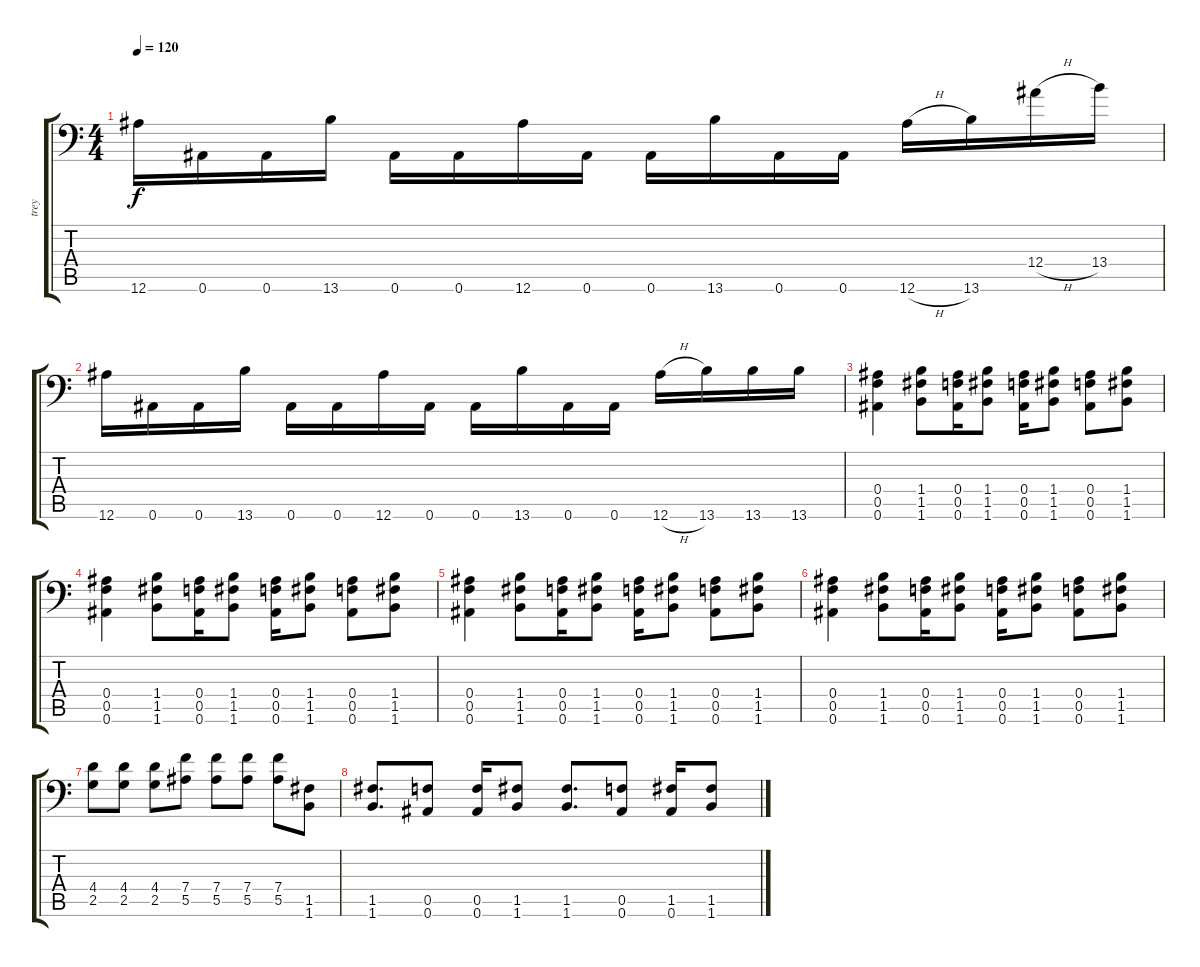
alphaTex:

\track ("trey" "trey") {instrument distortionguitar}
\staff {score tabs}
\tuning (C4 G3 Eb3 Bb2 F2 Bb1) {hide}
\ts (4 4)
\tempo 120
\clef f4
\ks c
12.6.16{dy f} 0.6.16 0.6.16 13.6.16 0.6.16 0.6.16 12.6.16 0.6.16 0.6.16 13.6.16 0.6.16 0.6.16 12.6{h}.16 13.6.16 12.4{h}.16 13.4.16 |
12.6.16 0.6.16 0.6.16 13.6.16 0.6.16 0.6.16 12.6.16 0.6.16 0.6.16 13.6.16 0.6.16 0.6.16 12.6{h}.16 13.6.16 13.6.16 13.6.16 |
(0.4 0.5 0.6).4 (1.4 1.5 1.6).8 (0.4 0.5 0.6).16 (1.4 1.5 1.6).8 (0.4 0.5 0.6).16 (1.4 1.5 1.6).8 (0.4 0.5 0.6).8 (1.4 1.5 1.6).8 |
(0.4 0.5 0.6).4 (1.4 1.5 1.6).8 (0.4 0.5 0.6).16 (1.4 1.5 1.6).8 (0.4 0.5 0.6).16 (1.4 1.5 1.6).8 (0.4 0.5 0.6).8 (1.4 1.5 1.6).8 |
(0.4 0.5 0.6).4 (1.4 1.5 1.6).8 (0.4 0.5 0.6).16 (1.4 1.5 1.6).8 (0.4 0.5 0.6).16 (1.4 1.5 1.6).8 (0.4 0.5 0.6).8 (1.4 1.5 1.6).8 |
(0.4 0.5 0.6).4 (1.4 1.5 1.6).8 (0.4 0.5 0.6).16 (1.4 1.5 1.6).8 (0.4 0.5 0.6).16 (1.4 1.5 1.6).8 (0.4 0.5 0.6).8 (1.4 1.5 1.6).8 |
(4.4 2.5).8 (4.4 2.5).8 (4.4 2.5).8 (7.4 5.5).8 (7.4 5.5).8 (7.4 5.5).8 (7.4 5.5).8 (1.5 1.6).8 |
(1.5 1.6).8{d} (0.5 0.6).8 (0.5 0.6).16 (1.5 1.6).8 (1.5 1.6).8{d} (0.5 0.6).8 (1.5 0.6).16 (1.5 1.6).8
